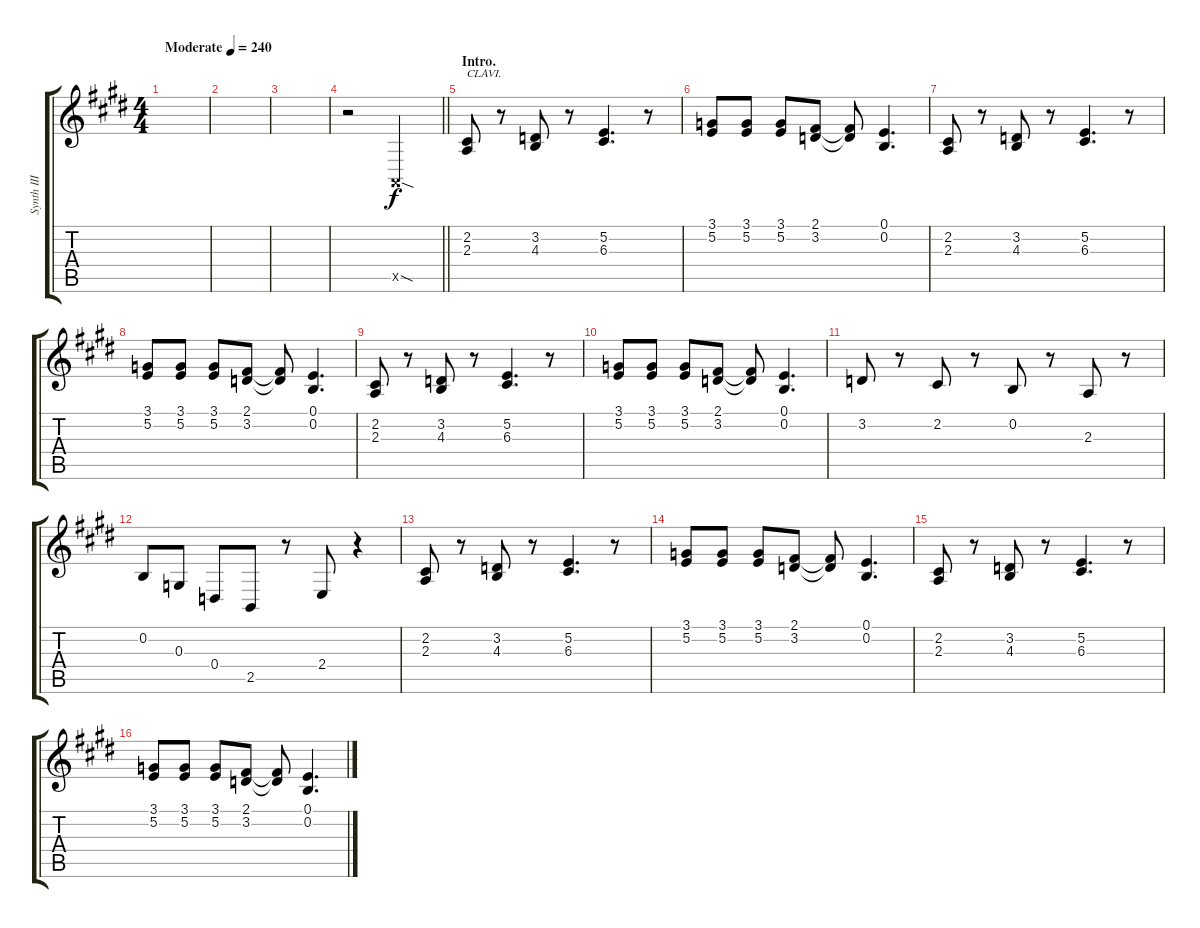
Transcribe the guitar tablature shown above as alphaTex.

\track ("Synth III (Kotobuki Tsumugi)" "Synth III ") {instrument clavinet}
\staff {score tabs}
\tuning (E4 B3 G3 D3 A2 E2) {hide}
\ts (4 4)
\tempo (240 "Moderate")
\clef g2
\ks e
|
|
|
\barLineRight lightlight
r.2 0.5{sod x}.2 |
\section ("" "Intro.")
(2.2 2.3).8{txt "CLAVI."} r.8 (3.2 4.3).8 r.8 (5.2 6.3).4{d} r.8 |
(3.1 5.2).8 (3.1 5.2).8 (3.1 5.2).8 (2.1 3.2).8 (2.1{t} 3.2{t}).8 (0.1 0.2).4{d} |
(2.2 2.3).8 r.8 (3.2 4.3).8 r.8 (5.2 6.3).4{d} r.8 |
(3.1 5.2).8 (3.1 5.2).8 (3.1 5.2).8 (2.1 3.2).8 (2.1{t} 3.2{t}).8 (0.1 0.2).4{d} |
(2.2 2.3).8 r.8 (3.2 4.3).8 r.8 (5.2 6.3).4{d} r.8 |
(3.1 5.2).8 (3.1 5.2).8 (3.1 5.2).8 (2.1 3.2).8 (2.1{t} 3.2{t}).8 (0.1 0.2).4{d} |
3.2.8 r.8 2.2.8 r.8 0.2.8 r.8 2.3.8 r.8 |
0.2.8 0.3.8 0.4.8 2.5.8 r.8 2.4.8 r.4 |
(2.2 2.3).8 r.8 (3.2 4.3).8 r.8 (5.2 6.3).4{d} r.8 |
(3.1 5.2).8 (3.1 5.2).8 (3.1 5.2).8 (2.1 3.2).8 (2.1{t} 3.2{t}).8 (0.1 0.2).4{d} |
(2.2 2.3).8 r.8 (3.2 4.3).8 r.8 (5.2 6.3).4{d} r.8 |
(3.1 5.2).8 (3.1 5.2).8 (3.1 5.2).8 (2.1 3.2).8 (2.1{t} 3.2{t}).8 (0.1 0.2).4{d}
